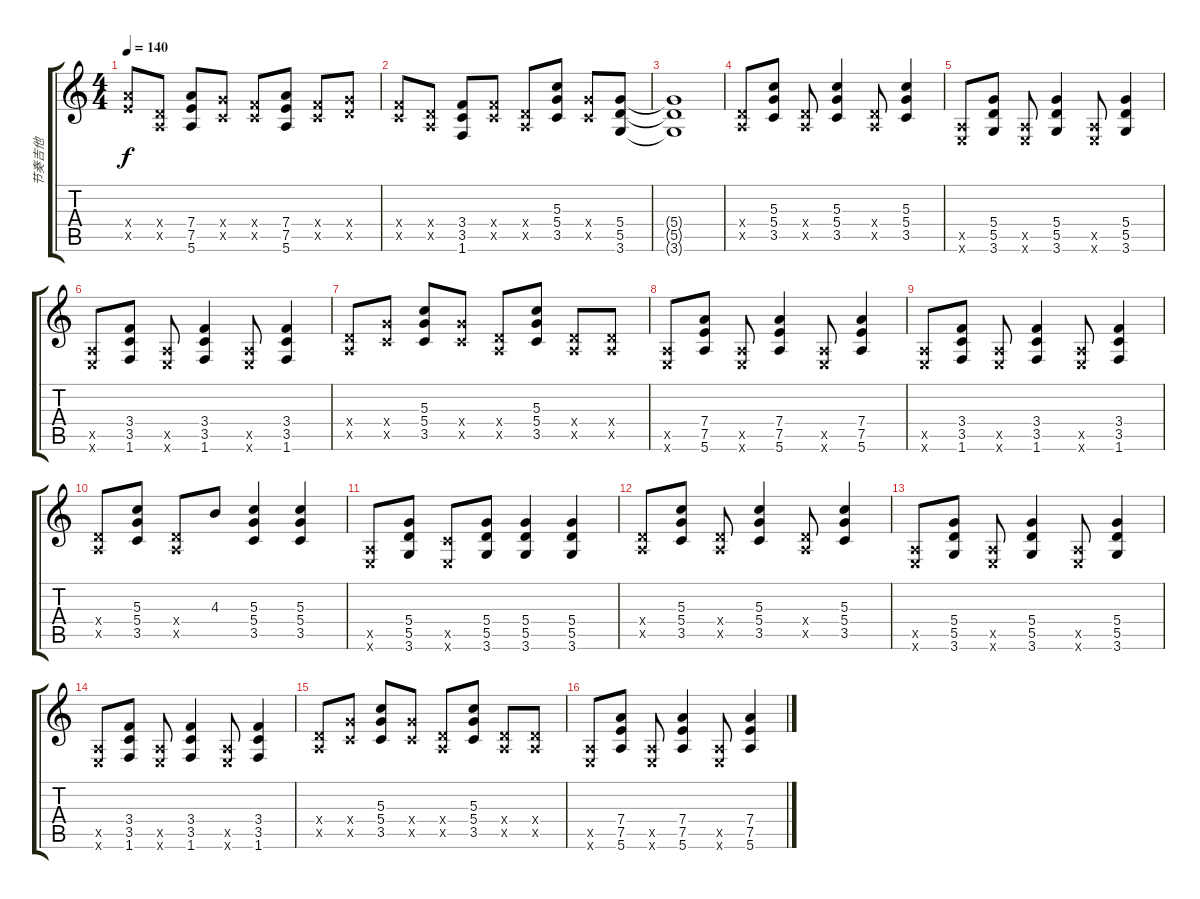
\track ("节奏吉他" "节奏吉他") {instrument distortionguitar}
\staff {score tabs}
\tuning (E4 B3 G3 D3 A2 E2) {hide}
\ts (4 4)
\tempo 140
\clef g2
\ks c
(7.4{x} 7.5{x}).8{dy f} (0.4{x} 0.5{x}).8 (7.4 7.5 5.6).8 (5.4{x} 3.5{x}).8 (3.4{x} 3.5{x}).8 (7.4 7.5 5.6).8 (3.4{x} 3.5{x}).8 (5.4{x} 5.5{x}).8 |
(3.4{x} 3.5{x}).8 (0.4{x} 0.5{x}).8 (3.4 3.5 1.6).8 (3.4{x} 3.5{x}).8 (0.4{x} 0.5{x}).8 (5.3 5.4 3.5).8 (5.4{x} 3.5{x}).8 (5.4 5.5 3.6).8 |
(5.4{t} 5.5{t} 3.6{t}).1 |
(0.4{x} 0.5{x}).8 (5.3 5.4 3.5).8 (0.4{x} 0.5{x}).8 (5.3 5.4 3.5).4 (0.4{x} 0.5{x}).8 (5.3 5.4 3.5).4 |
(0.5{x} 0.6{x}).8 (5.4 5.5 3.6).8 (0.5{x} 0.6{x}).8 (5.4 5.5 3.6).4 (0.5{x} 0.6{x}).8 (5.4 5.5 3.6).4 |
(0.5{x} 0.6{x}).8 (3.4 3.5 1.6).8 (0.5{x} 0.6{x}).8 (3.4 3.5 1.6).4 (0.5{x} 0.6{x}).8 (3.4 3.5 1.6).4 |
(0.4{x} 0.5{x}).8 (5.4{x} 3.5{x}).8 (5.3 5.4 3.5).8 (5.4{x} 3.5{x}).8 (0.4{x} 0.5{x}).8 (5.3 5.4 3.5).8 (0.4{x} 0.5{x}).8 (0.4{x} 0.5{x}).8 |
(0.5{x} 0.6{x}).8 (7.4 7.5 5.6).8 (0.5{x} 0.6{x}).8 (7.4 7.5 5.6).4 (0.5{x} 0.6{x}).8 (7.4 7.5 5.6).4 |
(0.5{x} 0.6{x}).8 (3.4 3.5 1.6).8 (0.5{x} 0.6{x}).8 (3.4 3.5 1.6).4 (0.5{x} 0.6{x}).8 (3.4 3.5 1.6).4 |
(0.4{x} 0.5{x}).8 (5.3 5.4 3.5).8 (0.4{x} 0.5{x}).8 4.3.8 (5.3 5.4 3.5).4 (5.3 5.4 3.5).4 |
(0.5{x} 0.6{x}).8 (5.4 5.5 3.6).8 (3.5{x} 0.6{x}).8 (5.4 5.5 3.6).8 (5.4 5.5 3.6).4 (5.4 5.5 3.6).4 |
(0.4{x} 0.5{x}).8 (5.3 5.4 3.5).8 (0.4{x} 0.5{x}).8 (5.3 5.4 3.5).4 (0.4{x} 0.5{x}).8 (5.3 5.4 3.5).4 |
(0.5{x} 0.6{x}).8 (5.4 5.5 3.6).8 (0.5{x} 0.6{x}).8 (5.4 5.5 3.6).4 (0.5{x} 0.6{x}).8 (5.4 5.5 3.6).4 |
(0.5{x} 0.6{x}).8 (3.4 3.5 1.6).8 (0.5{x} 0.6{x}).8 (3.4 3.5 1.6).4 (0.5{x} 0.6{x}).8 (3.4 3.5 1.6).4 |
(0.4{x} 0.5{x}).8 (5.4{x} 3.5{x}).8 (5.3 5.4 3.5).8 (5.4{x} 3.5{x}).8 (0.4{x} 0.5{x}).8 (5.3 5.4 3.5).8 (0.4{x} 0.5{x}).8 (0.4{x} 0.5{x}).8 |
(0.5{x} 0.6{x}).8 (7.4 7.5 5.6).8 (0.5{x} 0.6{x}).8 (7.4 7.5 5.6).4 (0.5{x} 0.6{x}).8 (7.4 7.5 5.6).4
